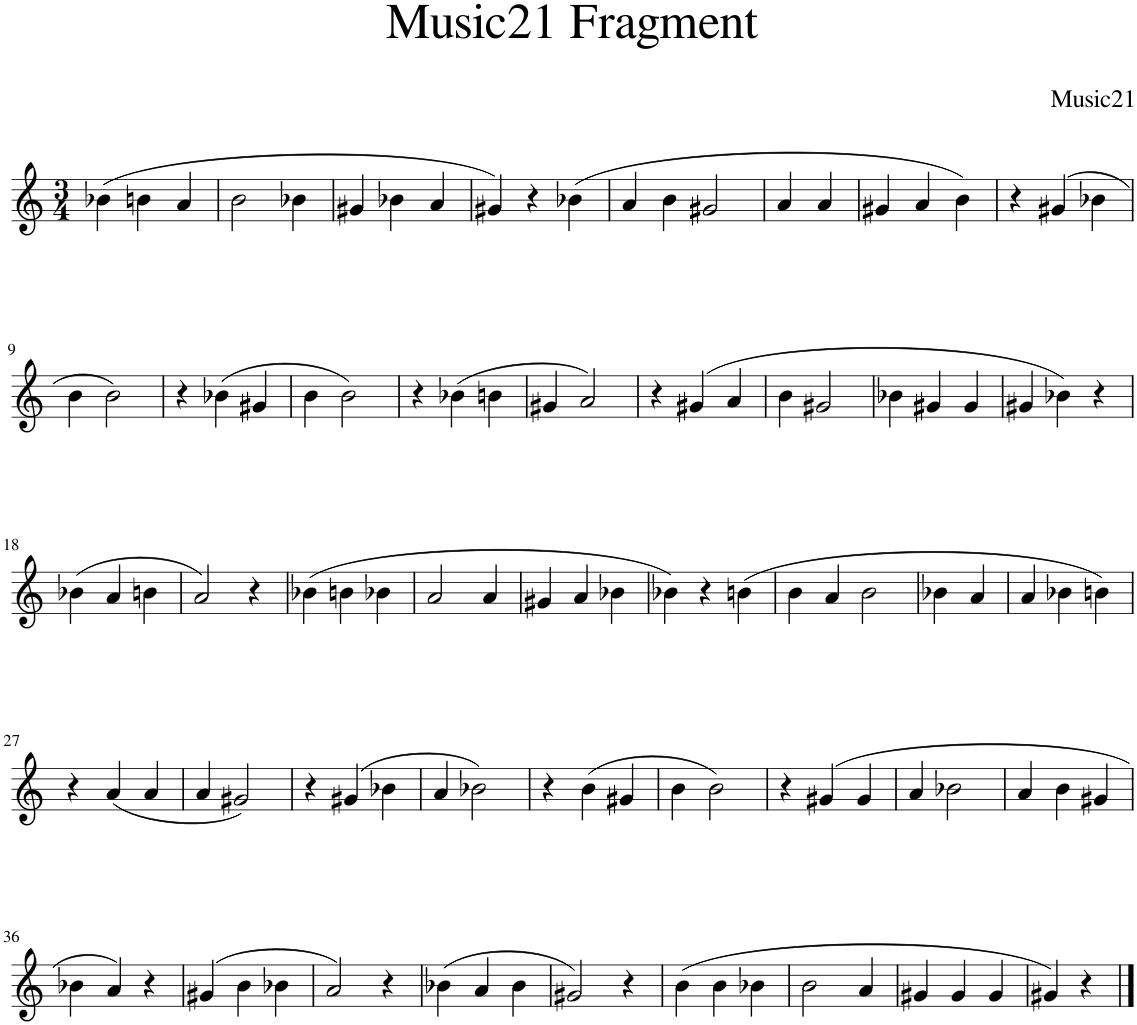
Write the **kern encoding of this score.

**kern
*part1
*staff1
*I"Piano
*I'Pno
*clefG2
*k[]
*M3/4
=1
(4b-X\
4bn\
4a/
=2
2b\
4b-X\
=3
4g#X/
4b-X\
4a/
=4
4g#X/)
4r
(4b-X\
=5
4a/
4b\
[4g#X/
=6
4a/
4g#/]
4a/
=7
4g#X/
4a/
4b\)
=8
4r
(4g#X/
4b-X\
!!LO:LB:g=z
=9
4b\
2b\)
=10
4r
(4b-X\
4g#X/
=11
4b\
2b\)
=12
4r
(4b-X\
4bn\
=13
4g#X/
2a/)
=14
4r
(4g#X/
4a/
=15
4b\
2g#X/
=16
4b-X\
4g#X/
4g#/
=17
4g#X/
4b-X\)
4r
!!LO:LB:g=z
=18
(4b-X\
4a/
4bn\
=19
2a/)
4r
=20
(4b-X\
4bn\
4b-X\
=21
2a/
4a/
=22
4g#X/
4a/
4b-X\
=23
4b-X\)
4r
(4bn\
=24
4b\
4a/
[4b\
=25
4b-X\
4b\]
4a/
=26
4a/
4b-X\
4bn\)
!!LO:LB:g=z
=27
4r
(4a/
4a/
=28
4a/
2g#X/)
=29
4r
(4g#X/
4b-X\
=30
4a/
2b-X\)
=31
4r
(4b\
4g#X/
=32
4b\
2b\)
=33
4r
(4g#X/
4g#/
=34
4a/
2b-X\
=35
4a/
4b\
4g#X/
!!LO:LB:g=z
=36
4b-X\
4a/)
4r
=37
(4g#X/
4b\
4b-X\
=38
2a/)
4r
=39
(4b-X\
4a/
4b-\
=40
2g#X/)
4r
=41
(4b\
4b\
4b-X\
=42
2b\
4a/
=43
4g#X/
4g#/
4g#/
=44
4g#X/)
4r
==
*-
